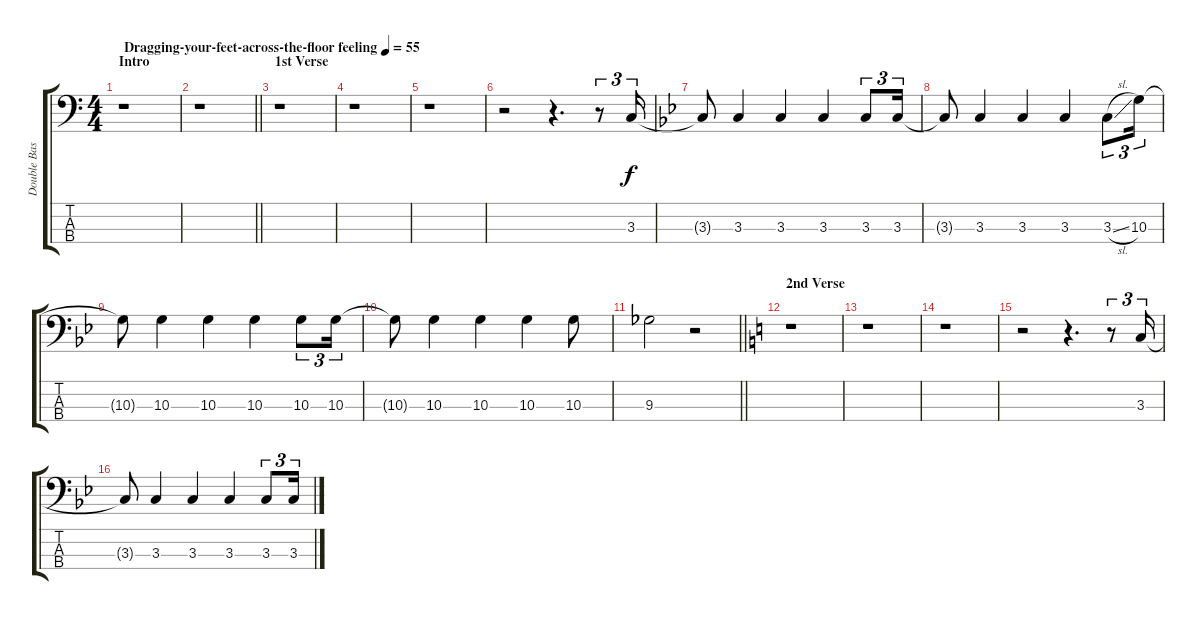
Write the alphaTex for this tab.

\track ("Double Bass (Paul Bridge)" "Double Bas") {instrument electricbassfinger}
\staff {score tabs}
\tuning (G2 D2 A1 E1) {hide}
\ts (4 4)
\section ("" "Intro")
\tempo (55 "Dragging-your-feet-across-the-floor feeling")
\clef f4
\ks aminor
r.1{dy f instrument electricbassfinger} |
\barLineRight lightlight
r.1 |
\section ("" "1st Verse")
r.1 |
r.1 |
r.1 |
r.2 r.4{d} r.8{tu (3 2)} 3.3.16{tu (3 2)} |
\ks gminor
3.3{t}.8 3.3.4 3.3.4 3.3.4 3.3.8{tu (3 2)} 3.3.16{tu (3 2)} |
3.3{t}.8 3.3.4 3.3.4 3.3.4 3.3{sl}.8{tu (3 2)} 10.3.16{tu (3 2)} |
10.3{t}.8 10.3.4 10.3.4 10.3.4 10.3.8{tu (3 2)} 10.3.16{tu (3 2)} |
10.3{t}.8 10.3.4 10.3.4 10.3.4 10.3.8 |
\barLineRight lightlight
9.3.2 r.2 |
\section ("" "2nd Verse")
\ks aminor
r.1 |
r.1 |
r.1 |
r.2 r.4{d} r.8{tu (3 2)} 3.3.16{tu (3 2)} |
\ks gminor
3.3{t}.8 3.3.4 3.3.4 3.3.4 3.3.8{tu (3 2)} 3.3.16{tu (3 2)}
